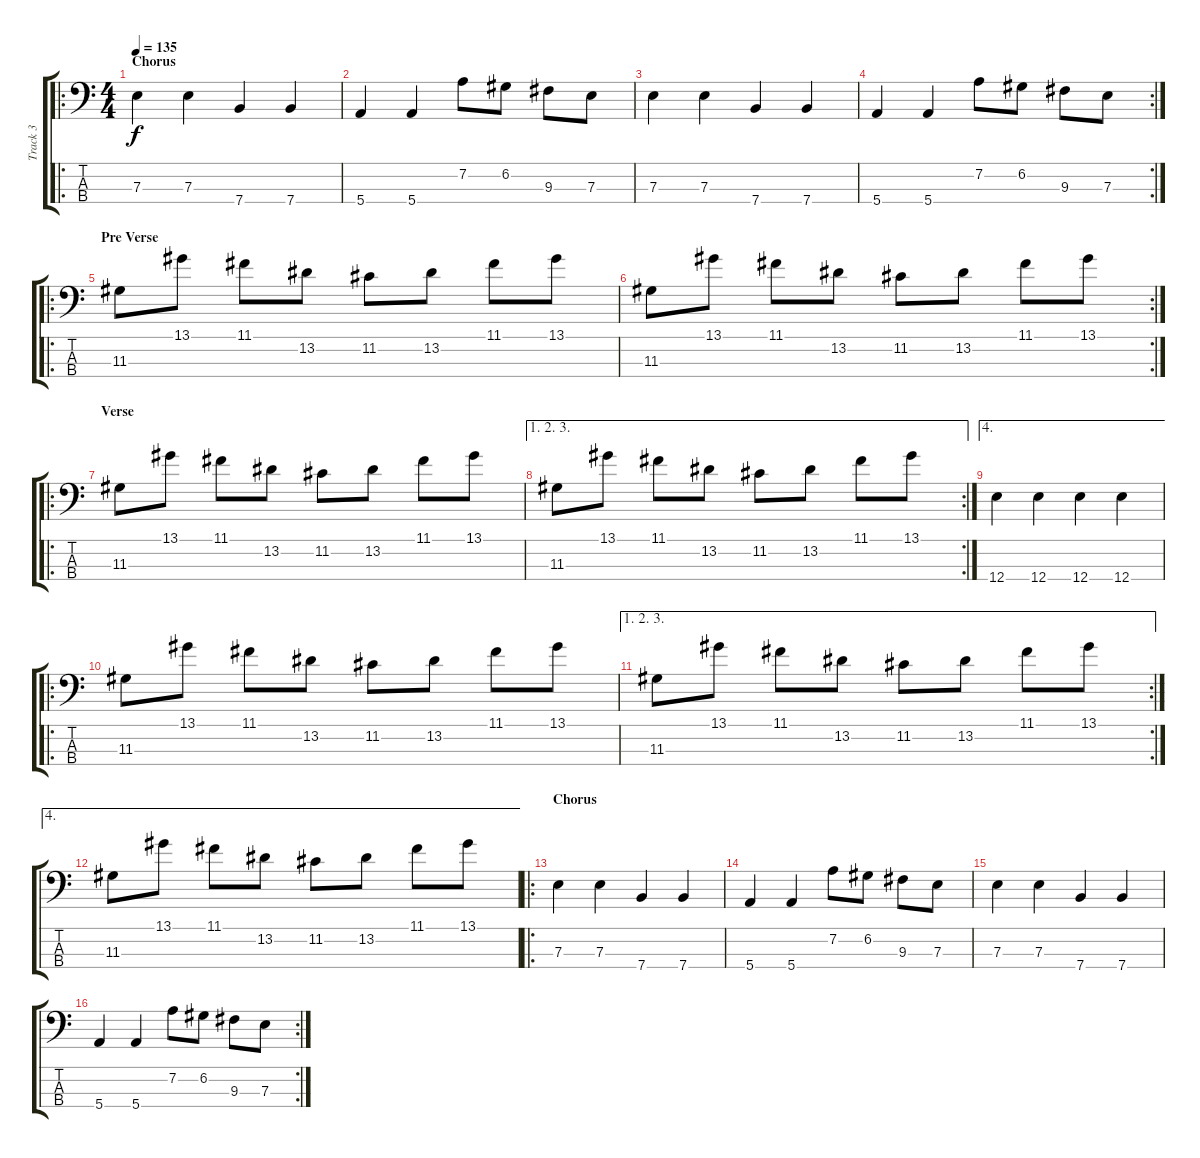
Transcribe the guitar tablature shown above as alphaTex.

\track ("Track 3" "Track 3") {instrument electricbassfinger}
\staff {score tabs}
\tuning (G2 D2 A1 E1) {hide}
\ro
\ts (4 4)
\section ("" "Chorus")
\tempo 135
\clef f4
\ks c
7.3.4{dy f instrument electricbassfinger} 7.3.4 7.4.4 7.4.4 |
5.4.4 5.4.4 7.2.8 6.2.8 9.3.8 7.3.8 |
7.3.4 7.3.4 7.4.4 7.4.4 |
\rc 2
5.4.4 5.4.4 7.2.8 6.2.8 9.3.8 7.3.8 |
\ro
\section ("" "Pre Verse")
11.3.8 13.1.8 11.1.8 13.2.8 11.2.8 13.2.8 11.1.8 13.1.8 |
\rc 2
11.3.8 13.1.8 11.1.8 13.2.8 11.2.8 13.2.8 11.1.8 13.1.8 |
\ro
\section ("" "Verse")
11.3.8 13.1.8 11.1.8 13.2.8 11.2.8 13.2.8 11.1.8 13.1.8 |
\ae (1 2 3)
\rc 2
11.3.8 13.1.8 11.1.8 13.2.8 11.2.8 13.2.8 11.1.8 13.1.8 |
\ae 4
12.4.4 12.4.4 12.4.4 12.4.4 |
\ro
11.3.8 13.1.8 11.1.8 13.2.8 11.2.8 13.2.8 11.1.8 13.1.8 |
\ae (1 2 3)
\rc 2
11.3.8 13.1.8 11.1.8 13.2.8 11.2.8 13.2.8 11.1.8 13.1.8 |
\ae 4
11.3.8 13.1.8 11.1.8 13.2.8 11.2.8 13.2.8 11.1.8 13.1.8 |
\ro
\section ("" "Chorus")
7.3.4 7.3.4 7.4.4 7.4.4 |
5.4.4 5.4.4 7.2.8 6.2.8 9.3.8 7.3.8 |
7.3.4 7.3.4 7.4.4 7.4.4 |
\rc 2
5.4.4 5.4.4 7.2.8 6.2.8 9.3.8 7.3.8
